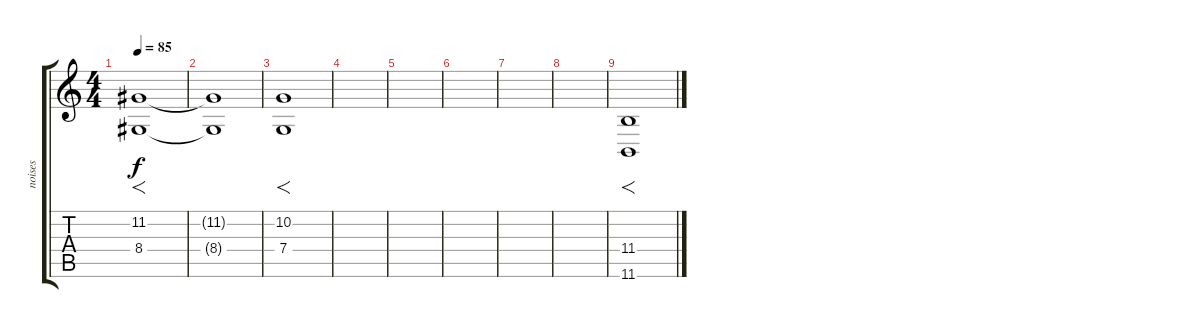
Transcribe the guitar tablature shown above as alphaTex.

\track ("noises" "noises") {instrument stringensemble1}
\staff {score tabs}
\tuning (D4 A3 F3 C3 G2 C2) {hide}
\ts (4 4)
\tempo 85
\clef g2
\ks c
(11.2 8.4).1{f dy f} |
(11.2{t} 8.4{t}).1 |
(10.2 7.4).1{f} |
|
|
|
|
|
(11.4 11.6).1{f}
